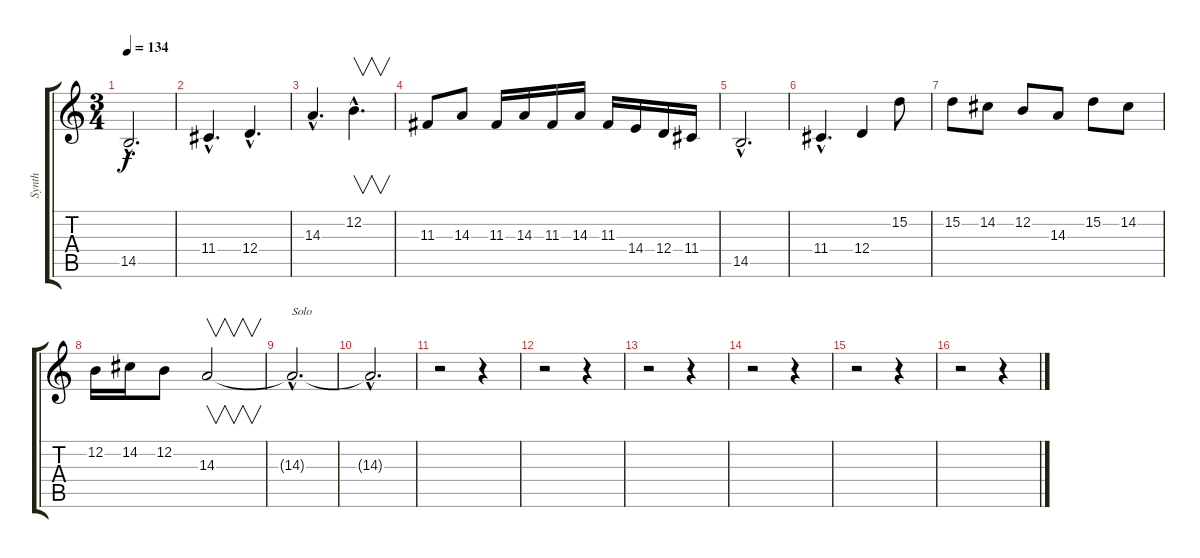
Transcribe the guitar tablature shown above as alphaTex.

\track ("Synth" "Synth") {instrument lead2sawtooth}
\staff {score tabs}
\tuning (E4 B3 G3 D3 A2 E2) {hide}
\ts (3 4)
\tempo 134
\clef g2
\ks c
14.5{hac}.2{d dy f} |
11.4{hac}.4{d} 12.4{hac}.4{d} |
14.3{hac}.4{d} 12.2{hac}.4{v d} |
11.3.8 14.3.8 11.3.16 14.3.16 11.3.16 14.3.16 11.3.16 14.4.16 12.4.16 11.4.16 |
14.5{hac}.2{d} |
11.4{hac}.4{d} 12.4.4 15.2.8 |
15.2.8 14.2.8 12.2.8 14.3.8 15.2.8 14.2.8 |
12.2.16 14.2.16 12.2.8 14.3.2{v} |
14.3{hac t}.2{d txt "Solo" volume 10} |
14.3{hac t}.2{d volume 8} |
r.2 r.4 |
r.2 r.4 |
r.2 r.4 |
r.2 r.4 |
r.2 r.4 |
r.2 r.4
